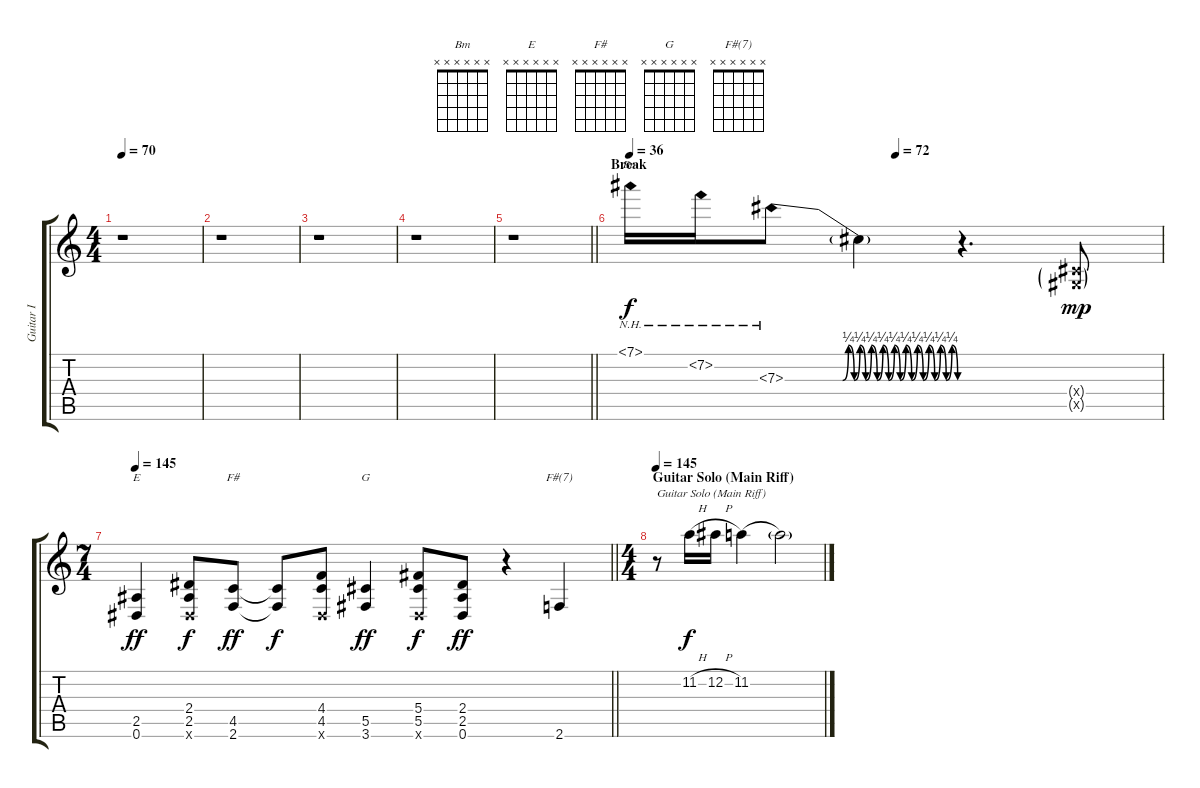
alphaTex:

\track ("Guitar I" "Guitar I") {instrument overdrivenguitar}
\staff {score tabs}
\tuning (Eb4 Bb3 Gb3 Db3 Ab2 Eb2) {hide}
\chord ("Bm" x x x x x x)
\chord ("E" x x x x x x)
\chord ("F#" x x x x x x)
\chord ("G" x x x x x x)
\chord ("F#(7)" x x x x x x)
\ts (4 4)
\tempo 70
\clef g2
\ks c
r.1{dy f} |
r.1 |
r.1 |
r.1 |
\barLineRight lightlight
r.1 |
\section ("" "Break")
\tempo 36
\tempo (72 0.5)
7.1{nh}.16{ch "Bm" volume 0} 7.2{nh}.16 7.3{be (custom 0 0 20 0 22 1 24 0 26 1 28 0 30 1 32 0 34 1 36 0 38 1 40 0 42 1 44 0 46 1 48 0 50 1 52 0 54 1 56 0 58 1 60 0) nh}.8 7.3{t}.4 r.4{d volume 12} (0.4{g x} 0.5{g x}).8{dy mp} |
\ts (7 4)
\tempo 145
\barLineRight lightlight
(2.5 0.6).4{ch "E" dy ff} (2.4 2.5 0.6{x}).8{dy f} (4.5 2.6).8{ch "F#" dy ff} (4.5{t} 2.6{t}).8{dy f} (4.4 4.5 0.6{x}).8 (5.5 3.6).4{ch "G" dy ff} (5.4 5.5 0.6{x}).8{dy f} (2.4 2.5 0.6).8{dy ff} r.4 2.6.4{ch "F#(7)"} |
\ts (4 4)
\section ("" "Guitar Solo (Main Riff)")
\tempo 145
r.8{txt "Guitar Solo (Main Riff)" volume 13} 11.2{h}.16{dy f} 12.2{h}.16 11.2{be (hold 0 0 60 0)}.4 11.2{t}.2
